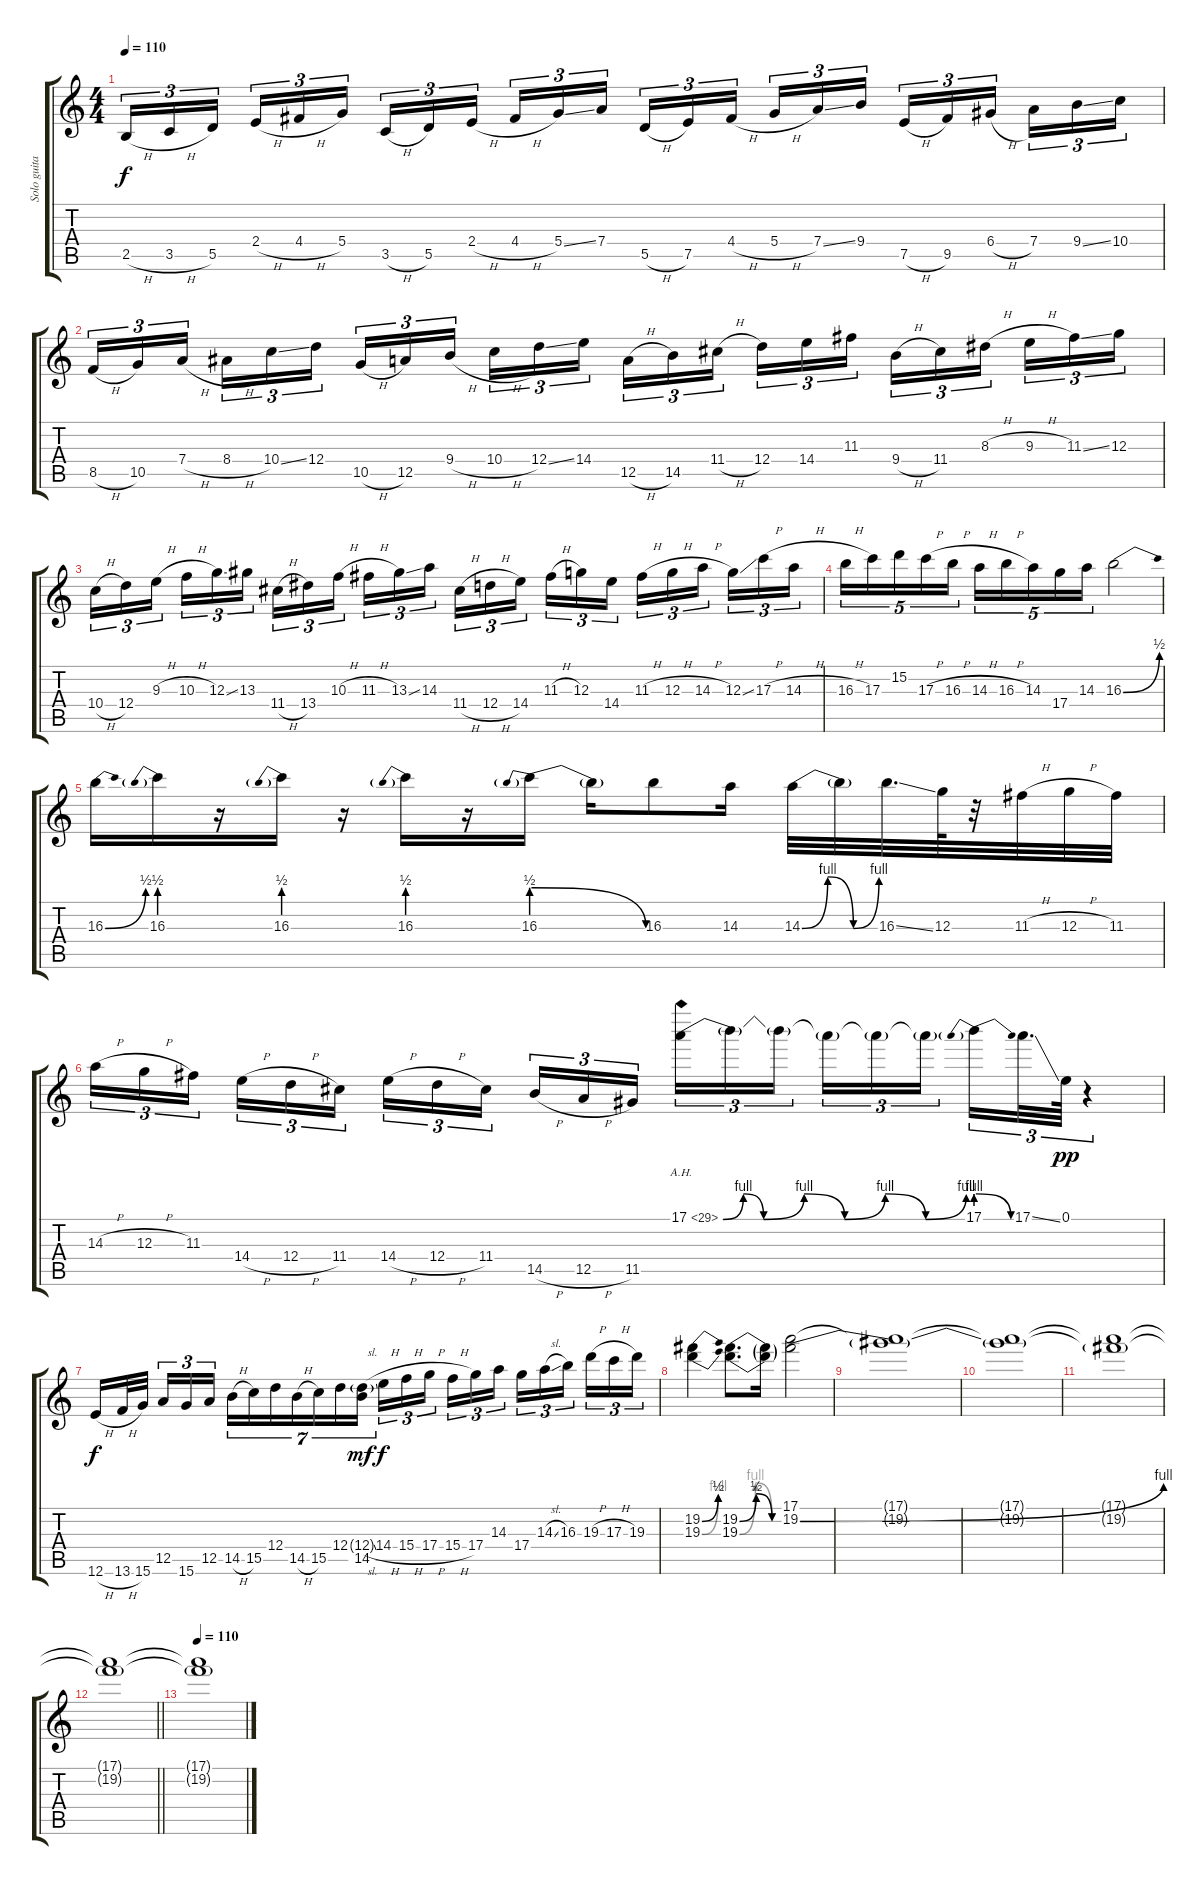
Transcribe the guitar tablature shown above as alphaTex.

\track ("Solo guitar (1,2)" "Solo guita") {instrument overdrivenguitar}
\staff {score tabs}
\tuning (E4 B3 G3 D3 A2 E2) {hide}
\ts (4 4)
\tempo 110
\clef g2
\ks c
2.5{h}.16{tu (3 2) dy f} 3.5{h}.16{tu (3 2)} 5.5.16{tu (3 2) beam splitsecondary} 2.4{h}.16{tu (3 2)} 4.4{h}.16{tu (3 2)} 5.4.16{tu (3 2)} 3.5{h}.16{tu (3 2)} 5.5.16{tu (3 2)} 2.4{h}.16{tu (3 2) beam splitsecondary} 4.4{h}.16{tu (3 2)} 5.4{ss}.16{tu (3 2)} 7.4.16{tu (3 2)} 5.5{h}.16{tu (3 2)} 7.5.16{tu (3 2)} 4.4{h}.16{tu (3 2) beam splitsecondary} 5.4{h}.16{tu (3 2)} 7.4{ss}.16{tu (3 2)} 9.4.16{tu (3 2)} 7.5{h}.16{tu (3 2)} 9.5.16{tu (3 2)} 6.4{h}.16{tu (3 2) beam splitsecondary} 7.4.16{tu (3 2)} 9.4{ss}.16{tu (3 2)} 10.4.16{tu (3 2)} |
8.5{h}.16{tu (3 2)} 10.5.16{tu (3 2)} 7.4{h}.16{tu (3 2) beam splitsecondary} 8.4{h}.16{tu (3 2)} 10.4{ss}.16{tu (3 2)} 12.4.16{tu (3 2)} 10.5{h}.16{tu (3 2)} 12.5.16{tu (3 2)} 9.4{h}.16{tu (3 2) beam splitsecondary} 10.4{h}.16{tu (3 2)} 12.4{ss}.16{tu (3 2)} 14.4.16{tu (3 2)} 12.5{h}.16{tu (3 2)} 14.5.16{tu (3 2)} 11.4{h}.16{tu (3 2) beam splitsecondary} 12.4.16{tu (3 2)} 14.4.16{tu (3 2)} 11.3.16{tu (3 2)} 9.4{h}.16{tu (3 2)} 11.4.16{tu (3 2)} 8.3{h}.16{tu (3 2) beam splitsecondary} 9.3{h}.16{tu (3 2)} 11.3{ss}.16{tu (3 2)} 12.3.16{tu (3 2)} |
10.4{h}.16{tu (3 2)} 12.4.16{tu (3 2)} 9.3{h}.16{tu (3 2) beam splitsecondary} 10.3{h}.16{tu (3 2)} 12.3{ss}.16{tu (3 2)} 13.3.16{tu (3 2)} 11.4{h}.16{tu (3 2)} 13.4.16{tu (3 2)} 10.3{h}.16{tu (3 2) beam splitsecondary} 11.3{h}.16{tu (3 2)} 13.3{ss}.16{tu (3 2)} 14.3.16{tu (3 2)} 11.4{h}.16{tu (3 2)} 12.4{h}.16{tu (3 2)} 14.4.16{tu (3 2) beam splitsecondary} 11.3{h}.16{tu (3 2)} 12.3.16{tu (3 2)} 14.4.16{tu (3 2)} 11.3{h}.16{tu (3 2)} 12.3{h}.16{tu (3 2)} 14.3{h}.16{tu (3 2) beam splitsecondary} 12.3{ss}.16{tu (3 2)} 17.3{h}.16{tu (3 2)} 14.3{h}.16{tu (3 2)} |
16.3{h}.16{tu (5 4)} 17.3.16{tu (5 4)} 15.2.16{tu (5 4)} 17.3{h}.16{tu (5 4)} 16.3{h}.16{tu (5 4)} 14.3{h}.16{tu (5 4)} 16.3{h}.16{tu (5 4)} 14.3.16{tu (5 4)} 17.4.16{tu (5 4)} 14.3.16{tu (5 4)} 16.3{be (bend 0 0 60 2)}.2 |
16.3{be (bend 0 0 60 2)}.16 16.3{be (prebend 0 2 60 2)}.16 r.16 16.3{be (prebend 0 2 60 2)}.16 r.16 16.3{be (prebend 0 2 60 2)}.16 r.16 16.3{be (prebendrelease 0 2 60 0)}.16 16.3{t}.16 16.3.8 14.3.16 14.3{be (custom 0 0 20 4 40 0 60 4)}.32 14.3{t}.32 16.3{ss}.32{d} 12.3.64 r.32 11.3{h}.32 12.3{h}.32 11.3.32 |
14.3{h}.16{tu (3 2)} 12.3{h}.16{tu (3 2)} 11.3.16{tu (3 2) beam splitsecondary} 14.4{h}.16{tu (3 2)} 12.4{h}.16{tu (3 2)} 11.4.16{tu (3 2)} 14.4{h}.16{tu (3 2)} 12.4{h}.16{tu (3 2)} 11.4.16{tu (3 2) beam splitsecondary} 14.5{h}.16{tu (3 2)} 12.5{h}.16{tu (3 2)} 11.5.16{tu (3 2)} 17.1{be (custom 0 0 5 4 10 0 20 4 30 0 40 4 50 0 60 4) ah 12}.16{tu (3 2)} 17.1{t}.16{tu (3 2)} 17.1{t}.16{tu (3 2) beam splitsecondary} 17.1{t}.16{tu (3 2)} 17.1{t}.16{tu (3 2)} 17.1{t}.16{tu (3 2)} 17.1{be (prebendrelease 0 4 60 0)}.16{tu (3 2)} 17.1{ss}.32{d tu (3 2)} 0.1.64{tu (3 2) dy pp} r.4{tu (3 2)} |
12.6{h}.16{dy f} 13.6{h}.32 15.6.32{beam splitsecondary} 12.5.16{tu (3 2)} 15.6.16{tu (3 2)} 12.5.16{tu (3 2)} 14.5{h}.16{tu (7 4)} 15.5.16{tu (7 4)} 12.4.16{tu (7 4)} 14.5{h}.16{tu (7 4)} 15.5.16{tu (7 4)} 12.4.16{tu (7 4)} (12.4{sl g} 14.5).16{tu (7 4) dy mf} 14.4{h}.16{tu (3 2) dy f} 15.4{h}.16{tu (3 2)} 17.4{h}.16{tu (3 2) beam splitsecondary} 15.4{h}.16{tu (3 2)} 17.4.16{tu (3 2)} 14.3.16{tu (3 2)} 17.4.16{tu (3 2)} 14.3{sl}.16{tu (3 2)} 16.3.16{tu (3 2) beam splitsecondary} 19.3{h}.16{tu (3 2)} 17.3{h}.16{tu (3 2)} 19.3.16{tu (3 2)} |
(19.2{be (bend 0 0 60 2)} 19.3{be (bend 0 0 60 4)}).4 (19.2{be (custom 0 0 23 2 45 0 60 0)} 19.3{be (custom 0 0 22 4 45 0 60 0)}).8{d} (19.2{t} 19.3{t}).16 (17.1 19.2{be (bend 0 0 60 4)}).2 |
(17.1{t} 19.2{t}).1 |
(17.1{t} 19.2{t}).1 |
(17.1{t} 19.2{t}).1 |
\barLineRight lightlight
(17.1{t} 19.2{t}).1 |
\tempo 110
(17.1{t} 19.2{t}).1{volume 2}
